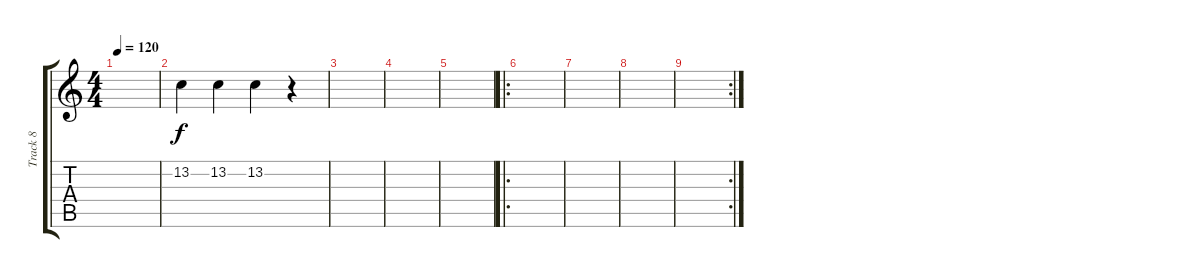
\track ("Track 8" "Track 8") {instrument lead6voice}
\staff {score tabs}
\tuning (E4 B3 G3 D3 A2 E2) {hide}
\ts (4 4)
\tempo 120
\clef g2
\ks c
|
13.2.4 13.2.4 13.2.4 r.4 |
|
|
|
\ro
|
|
|
\rc 2
